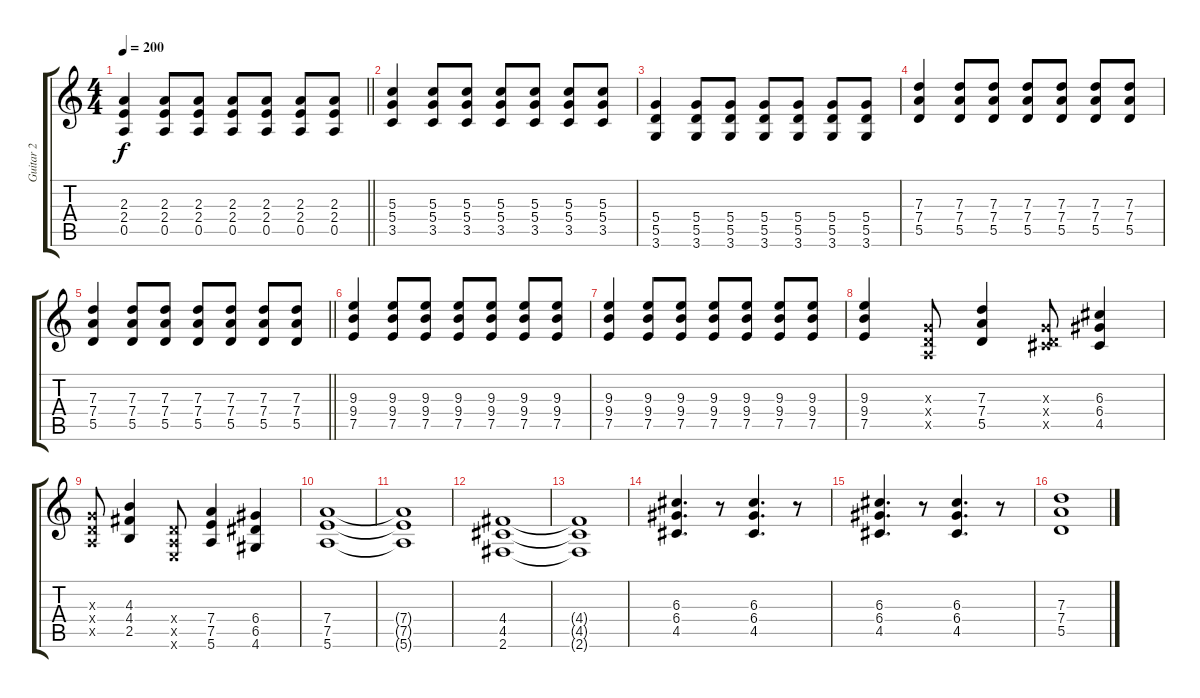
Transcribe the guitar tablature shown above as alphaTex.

\track ("Guitar 2" "Guitar 2") {instrument distortionguitar}
\staff {score tabs}
\tuning (E4 B3 G3 D3 A2 E2) {hide}
\ts (4 4)
\tempo 200
\clef g2
\barLineRight lightlight
\ks c
(2.3 2.4 0.5).4{dy f} (2.3 2.4 0.5).8 (2.3 2.4 0.5).8 (2.3 2.4 0.5).8 (2.3 2.4 0.5).8 (2.3 2.4 0.5).8 (2.3 2.4 0.5).8 |
(5.3 5.4 3.5).4 (5.3 5.4 3.5).8 (5.3 5.4 3.5).8 (5.3 5.4 3.5).8 (5.3 5.4 3.5).8 (5.3 5.4 3.5).8 (5.3 5.4 3.5).8 |
(5.4 5.5 3.6).4 (5.4 5.5 3.6).8 (5.4 5.5 3.6).8 (5.4 5.5 3.6).8 (5.4 5.5 3.6).8 (5.4 5.5 3.6).8 (5.4 5.5 3.6).8 |
(7.3 7.4 5.5).4 (7.3 7.4 5.5).8 (7.3 7.4 5.5).8 (7.3 7.4 5.5).8 (7.3 7.4 5.5).8 (7.3 7.4 5.5).8 (7.3 7.4 5.5).8 |
\barLineRight lightlight
(7.3 7.4 5.5).4 (7.3 7.4 5.5).8 (7.3 7.4 5.5).8 (7.3 7.4 5.5).8 (7.3 7.4 5.5).8 (7.3 7.4 5.5).8 (7.3 7.4 5.5).8 |
(9.3 9.4 7.5).4 (9.3 9.4 7.5).8 (9.3 9.4 7.5).8 (9.3 9.4 7.5).8 (9.3 9.4 7.5).8 (9.3 9.4 7.5).8 (9.3 9.4 7.5).8 |
(9.3 9.4 7.5).4 (9.3 9.4 7.5).8 (9.3 9.4 7.5).8 (9.3 9.4 7.5).8 (9.3 9.4 7.5).8 (9.3 9.4 7.5).8 (9.3 9.4 7.5).8 |
(9.3 9.4 7.5).4 (0.3{x} 0.4{x} 0.5{x}).8 (7.3 7.4 5.5).4 (0.3{x} 0.4{x} 4.5{x}).8 (6.3 6.4 4.5).4 |
(0.3{x} 0.4{x} 0.5{x}).8 (4.3 4.4 2.5).4 (0.4{x} 0.5{x} 0.6{x}).8 (7.4 7.5 5.6).4 (6.4 6.5 4.6).4 |
(7.4 7.5 5.6).1 |
(7.4{t} 7.5{t} 5.6{t}).1 |
(4.4 4.5 2.6).1 |
(4.4{t} 4.5{t} 2.6{t}).1 |
(6.3 6.4 4.5).4{d} r.8 (6.3 6.4 4.5).4{d} r.8 |
(6.3 6.4 4.5).4{d} r.8 (6.3 6.4 4.5).4{d} r.8 |
(7.3 7.4 5.5).1
